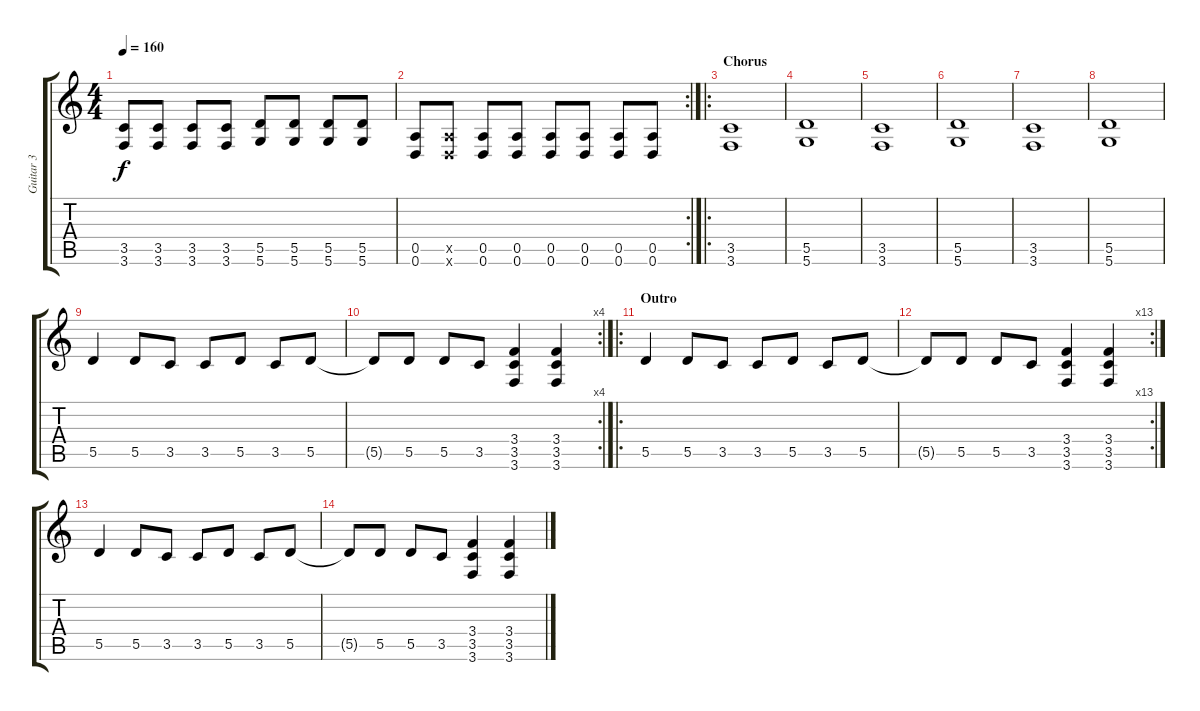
\track ("Guitar 3" "Guitar 3") {instrument overdrivenguitar}
\staff {score tabs}
\tuning (E4 B3 G3 D3 A2 D2) {hide}
\ts (4 4)
\tempo 160
\clef g2
\ks c
(3.5 3.6).8{dy f} (3.5 3.6).8 (3.5 3.6).8 (3.5 3.6).8 (5.5 5.6).8 (5.5 5.6).8 (5.5 5.6).8 (5.5 5.6).8 |
\rc 2
(0.5 0.6).8 (0.5{x} 0.6{x}).8 (0.5 0.6).8 (0.5 0.6).8 (0.5 0.6).8 (0.5 0.6).8 (0.5 0.6).8 (0.5 0.6).8 |
\ro
\section ("" "Chorus")
(3.5 3.6).1 |
(5.5 5.6).1 |
(3.5 3.6).1 |
(5.5 5.6).1 |
(3.5 3.6).1 |
(5.5 5.6).1 |
5.5.4 5.5.8 3.5.8 3.5.8 5.5.8 3.5.8 5.5.8 |
\rc 4
5.5{t}.8 5.5.8 5.5.8 3.5.8 (3.4 3.5 3.6).4 (3.4 3.5 3.6).4 |
\ro
\section ("" "Outro")
5.5.4 5.5.8 3.5.8 3.5.8 5.5.8 3.5.8 5.5.8 |
\rc 13
5.5{t}.8 5.5.8 5.5.8 3.5.8 (3.4 3.5 3.6).4 (3.4 3.5 3.6).4 |
5.5.4{volume 0} 5.5.8 3.5.8 3.5.8 5.5.8 3.5.8 5.5.8 |
5.5{t}.8 5.5.8 5.5.8 3.5.8 (3.4 3.5 3.6).4 (3.4 3.5 3.6).4
